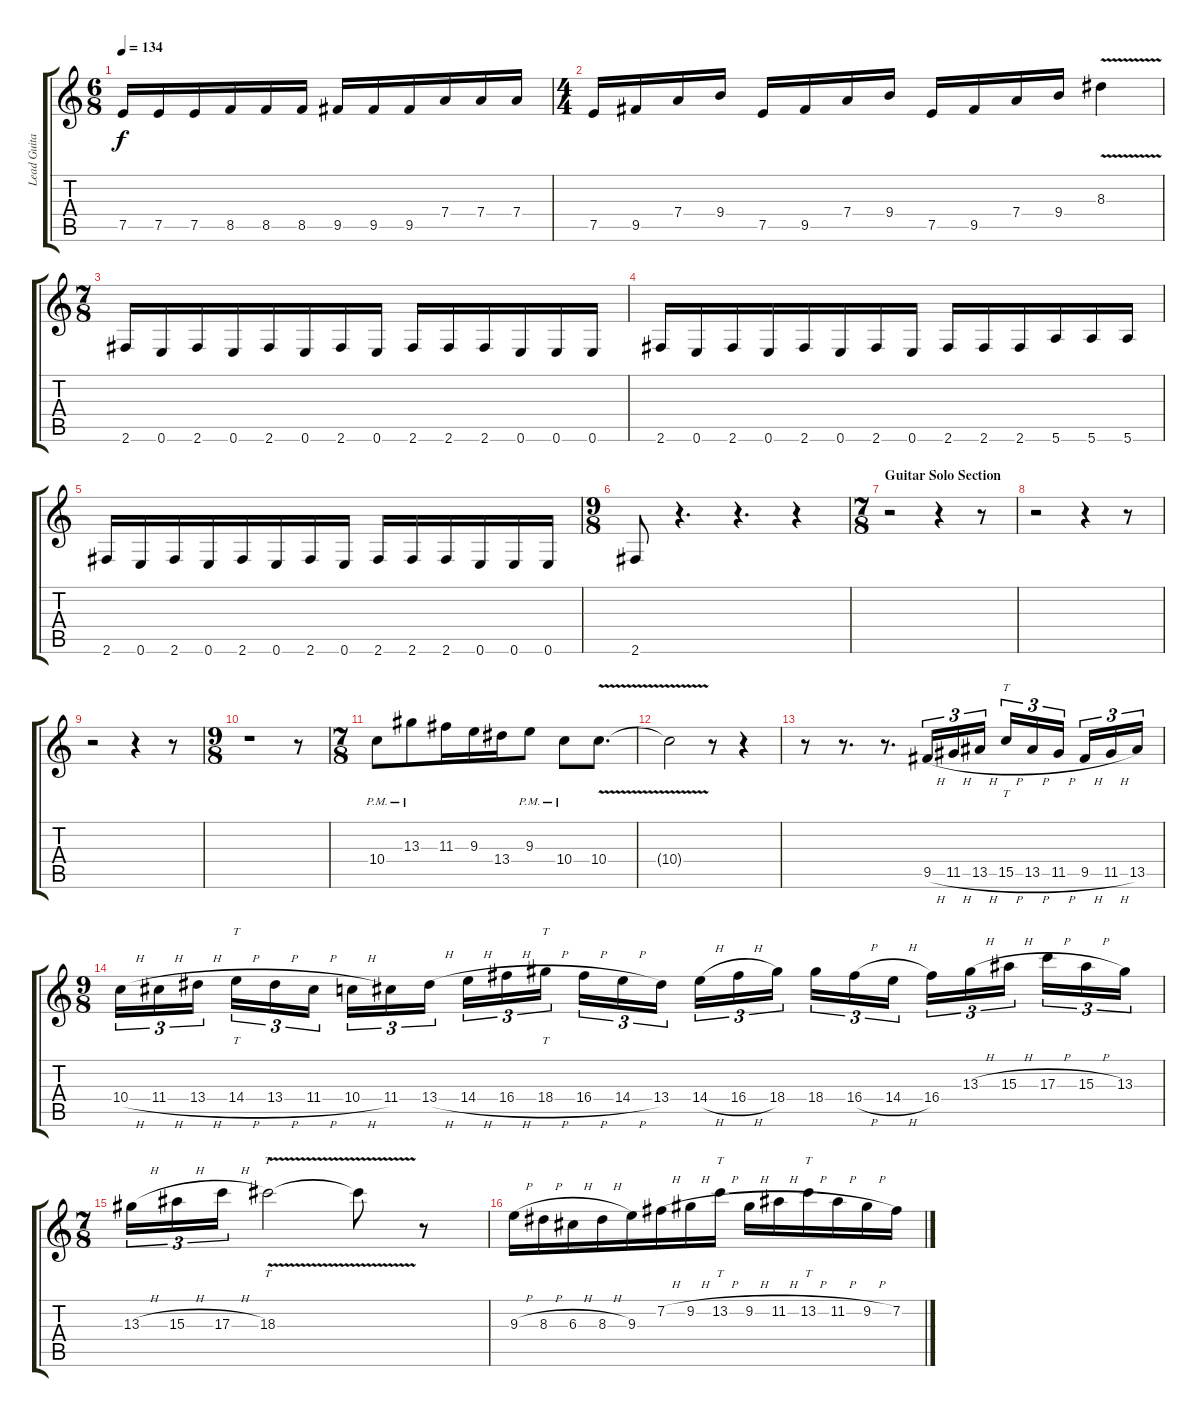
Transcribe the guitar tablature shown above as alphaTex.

\track ("Lead Guitar" "Lead Guita") {instrument distortionguitar}
\staff {score tabs}
\tuning (E4 B3 G3 D3 A2 E2) {hide}
\ts (6 8)
\tempo 134
\clef g2
\ks c
7.5.16{dy f} 7.5.16 7.5.16 8.5.16 8.5.16 8.5.16 9.5.16 9.5.16 9.5.16 7.4.16 7.4.16 7.4.16 |
\ts (4 4)
7.5.16 9.5.16 7.4.16 9.4.16 7.5.16 9.5.16 7.4.16 9.4.16 7.5.16 9.5.16 7.4.16 9.4.16 8.3{v}.4 |
\ts (7 8)
2.6.16 0.6.16 2.6.16 0.6.16 2.6.16 0.6.16 2.6.16 0.6.16 2.6.16 2.6.16 2.6.16 0.6.16 0.6.16 0.6.16 |
2.6.16 0.6.16 2.6.16 0.6.16 2.6.16 0.6.16 2.6.16 0.6.16 2.6.16 2.6.16 2.6.16 5.6.16 5.6.16 5.6.16 |
2.6.16 0.6.16 2.6.16 0.6.16 2.6.16 0.6.16 2.6.16 0.6.16 2.6.16 2.6.16 2.6.16 0.6.16 0.6.16 0.6.16 |
\ts (9 8)
2.6.8 r.4{d} r.4{d} r.4 |
\ts (7 8)
\section ("" "Guitar Solo Section")
r.2 r.4 r.8 |
r.2 r.4 r.8 |
r.2 r.4 r.8 |
\ts (9 8)
r.1 r.8 |
\ts (7 8)
10.4{pm}.8{volume 13 instrument overdrivenguitar} 13.3{pm}.8 11.3.16 9.3.16 13.4.16 9.3{pm}.8 10.4{pm}.8 10.4{v}.8{d} |
10.4{t}.2 r.8 r.4 |
r.8 r.8{d} r.8{d} 9.5{h}.16{tu (3 2)} 11.5{h}.16{tu (3 2)} 13.5{h}.16{tu (3 2)} 15.5{h}.16{tt tu (3 2)} 13.5{h}.16{tu (3 2)} 11.5{h}.16{tu (3 2)} 9.5{h}.16{tu (3 2)} 11.5{h}.16{tu (3 2)} 13.5.16{tu (3 2)} |
\ts (9 8)
10.4{h}.16{tu (3 2)} 11.4{h}.16{tu (3 2)} 13.4{h}.16{tu (3 2) beam splitsecondary} 14.4{h}.16{tt tu (3 2)} 13.4{h}.16{tu (3 2)} 11.4{h}.16{tu (3 2) beam splitsecondary} 10.4{h}.16{tu (3 2)} 11.4.16{tu (3 2)} 13.4{h}.16{tu (3 2)} 14.4{h}.16{tu (3 2)} 16.4{h}.16{tu (3 2)} 18.4{h}.16{tt tu (3 2) beam splitsecondary} 16.4{h}.16{tu (3 2)} 14.4{h}.16{tu (3 2)} 13.4.16{tu (3 2) beam splitsecondary} 14.4{h}.16{tu (3 2)} 16.4{h}.16{tu (3 2)} 18.4.16{tu (3 2)} 18.4.16{tu (3 2)} 16.4{h}.16{tu (3 2)} 14.4{h}.16{tu (3 2) beam splitsecondary} 16.4.16{tu (3 2)} 13.3{h}.16{tu (3 2)} 15.3{h}.16{tu (3 2) beam splitsecondary} 17.3{h}.16{tu (3 2)} 15.3{h}.16{tu (3 2)} 13.3.16{tu (3 2)} |
\ts (7 8)
13.3{h}.16{tu (3 2)} 15.3{h}.16{tu (3 2)} 17.3{h}.16{tu (3 2)} 18.3{v}.2{tt} 18.3{t}.8 r.8 |
9.3{h}.16 8.3{h}.16 6.3{h}.16 8.3{h}.16 9.3.16 7.2{h}.16 9.2{h}.16 13.2{h}.16{tt} 9.2{h}.16 11.2{h}.16 13.2{h}.16{tt} 11.2{h}.16 9.2{h}.16 7.2.16
